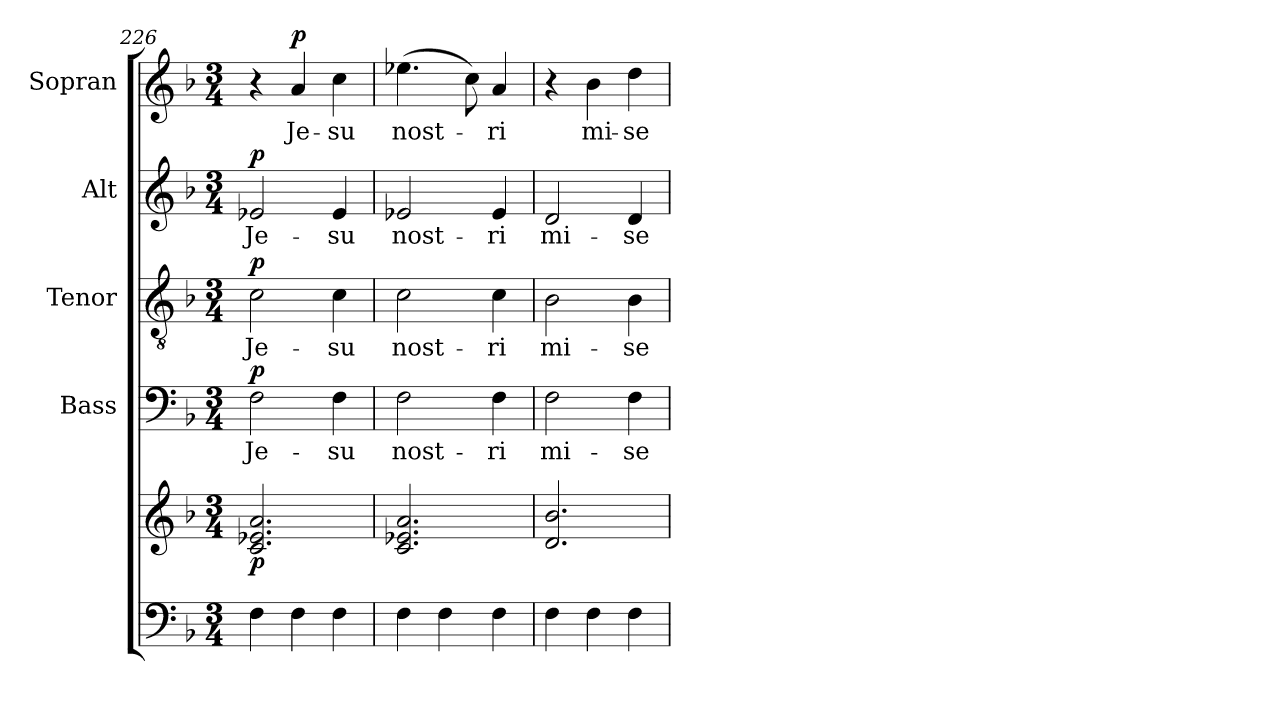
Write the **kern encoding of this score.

**kern	**kern	**dynam	**kern	**text	**dynam	**kern	**text	**dynam	**kern	**text	**dynam	**kern	**text	**dynam
*part5	*part5	*part5	*part4	*part4	*part4	*part3	*part3	*part3	*part2	*part2	*part2	*part1	*part1	*part1
*staff6	*staff5	*staff5/6	*staff4	*staff4	*staff4	*staff3	*staff3	*staff3	*staff2	*staff2	*staff2	*staff1	*staff1	*staff1
*	*	*	*I"Bass	*	*	*I"Tenor	*	*	*I"Alt	*	*	*I"Sopran	*	*
*	*	*	*I'B.	*	*	*I'T.	*	*	*I'A.	*	*	*I'S.	*	*
*clefF4	*clefG2	*	*clefF4	*	*	*clefGv2	*	*	*clefG2	*	*	*clefG2	*	*
*k[b-]	*k[b-]	*	*k[b-]	*	*	*k[b-]	*	*	*k[b-]	*	*	*k[b-]	*	*
*F:	*F:	*	*F:	*	*	*F:	*	*	*F:	*	*	*F:	*	*
*M3/4	*M3/4	*	*M3/4	*	*	*M3/4	*	*	*M3/4	*	*	*M3/4	*	*
=226	=226	=226	=226	=226	=226	=226	=226	=226	=226	=226	=226	=226	=226	=226
!	!	!LO:DY:b	!	!LO:LY:b	!LO:DY:a	!	!LO:LY:b	!LO:DY:a	!	!LO:LY:b	!LO:DY:a	!	!	!
4F\	2.c/ 2.e-X/ 2.a/	p	2F\	Je-	p	2c\	Je-	p	2e-X/	Je-	p	4r	.	.
!	!	!	!	!	!	!	!	!	!	!	!	!	!LO:LY:b	!LO:DY:a
4F\	.	.	.	.	.	.	.	.	.	.	.	4a/	Je-	p
!	!	!	!	!LO:LY:b	!	!	!LO:LY:b	!	!	!LO:LY:b	!	!	!LO:LY:b	!
4F\	.	.	4F\	-su	.	4c\	-su	.	4e-/	-su	.	4cc\	-su	.
!!LO:LB:g=z
=227	=227	=227	=227	=227	=227	=227	=227	=227	=227	=227	=227	=227	=227	=227
!	!	!	!	!LO:LY:b	!	!	!LO:LY:b	!	!	!LO:LY:b	!	!	!LO:LY:b	!
4F\	2.c/ 2.e-X/ 2.a/	.	2F\	nost-	.	2c\	nost-	.	2e-X/	nost-	.	(>4.ee-X\	nost-	.
4F\	.	.	.	.	.	.	.	.	.	.	.	.	.	.
.	.	.	.	.	.	.	.	.	.	.	.	8cc\)	.	.
!	!	!	!	!LO:LY:b	!	!	!LO:LY:b	!	!	!LO:LY:b	!	!	!LO:LY:b	!
4F\	.	.	4F\	-ri	.	4c\	-ri	.	4e-/	-ri	.	4a/	-ri	.
=228	=228	=228	=228	=228	=228	=228	=228	=228	=228	=228	=228	=228	=228	=228
!	!	!	!	!LO:LY:b	!	!	!LO:LY:b	!	!	!LO:LY:b	!	!	!	!
4F\	2.d/ 2.b-/	.	2F\	mi-	.	2B-\	mi-	.	2d/	mi-	.	4r	.	.
!	!	!	!	!	!	!	!	!	!	!	!	!	!LO:LY:b	!
4F\	.	.	.	.	.	.	.	.	.	.	.	4b-\	mi-	.
!	!	!	!	!LO:LY:b	!	!	!LO:LY:b	!	!	!LO:LY:b	!	!	!LO:LY:b	!
4F\	.	.	4F\	-se-	.	4B-\	-se-	.	4d/	-se-	.	4dd\	-se-	.
=	=	=	=	=	=	=	=	=	=	=	=	=	=	=
*-	*-	*-	*-	*-	*-	*-	*-	*-	*-	*-	*-	*-	*-	*-
